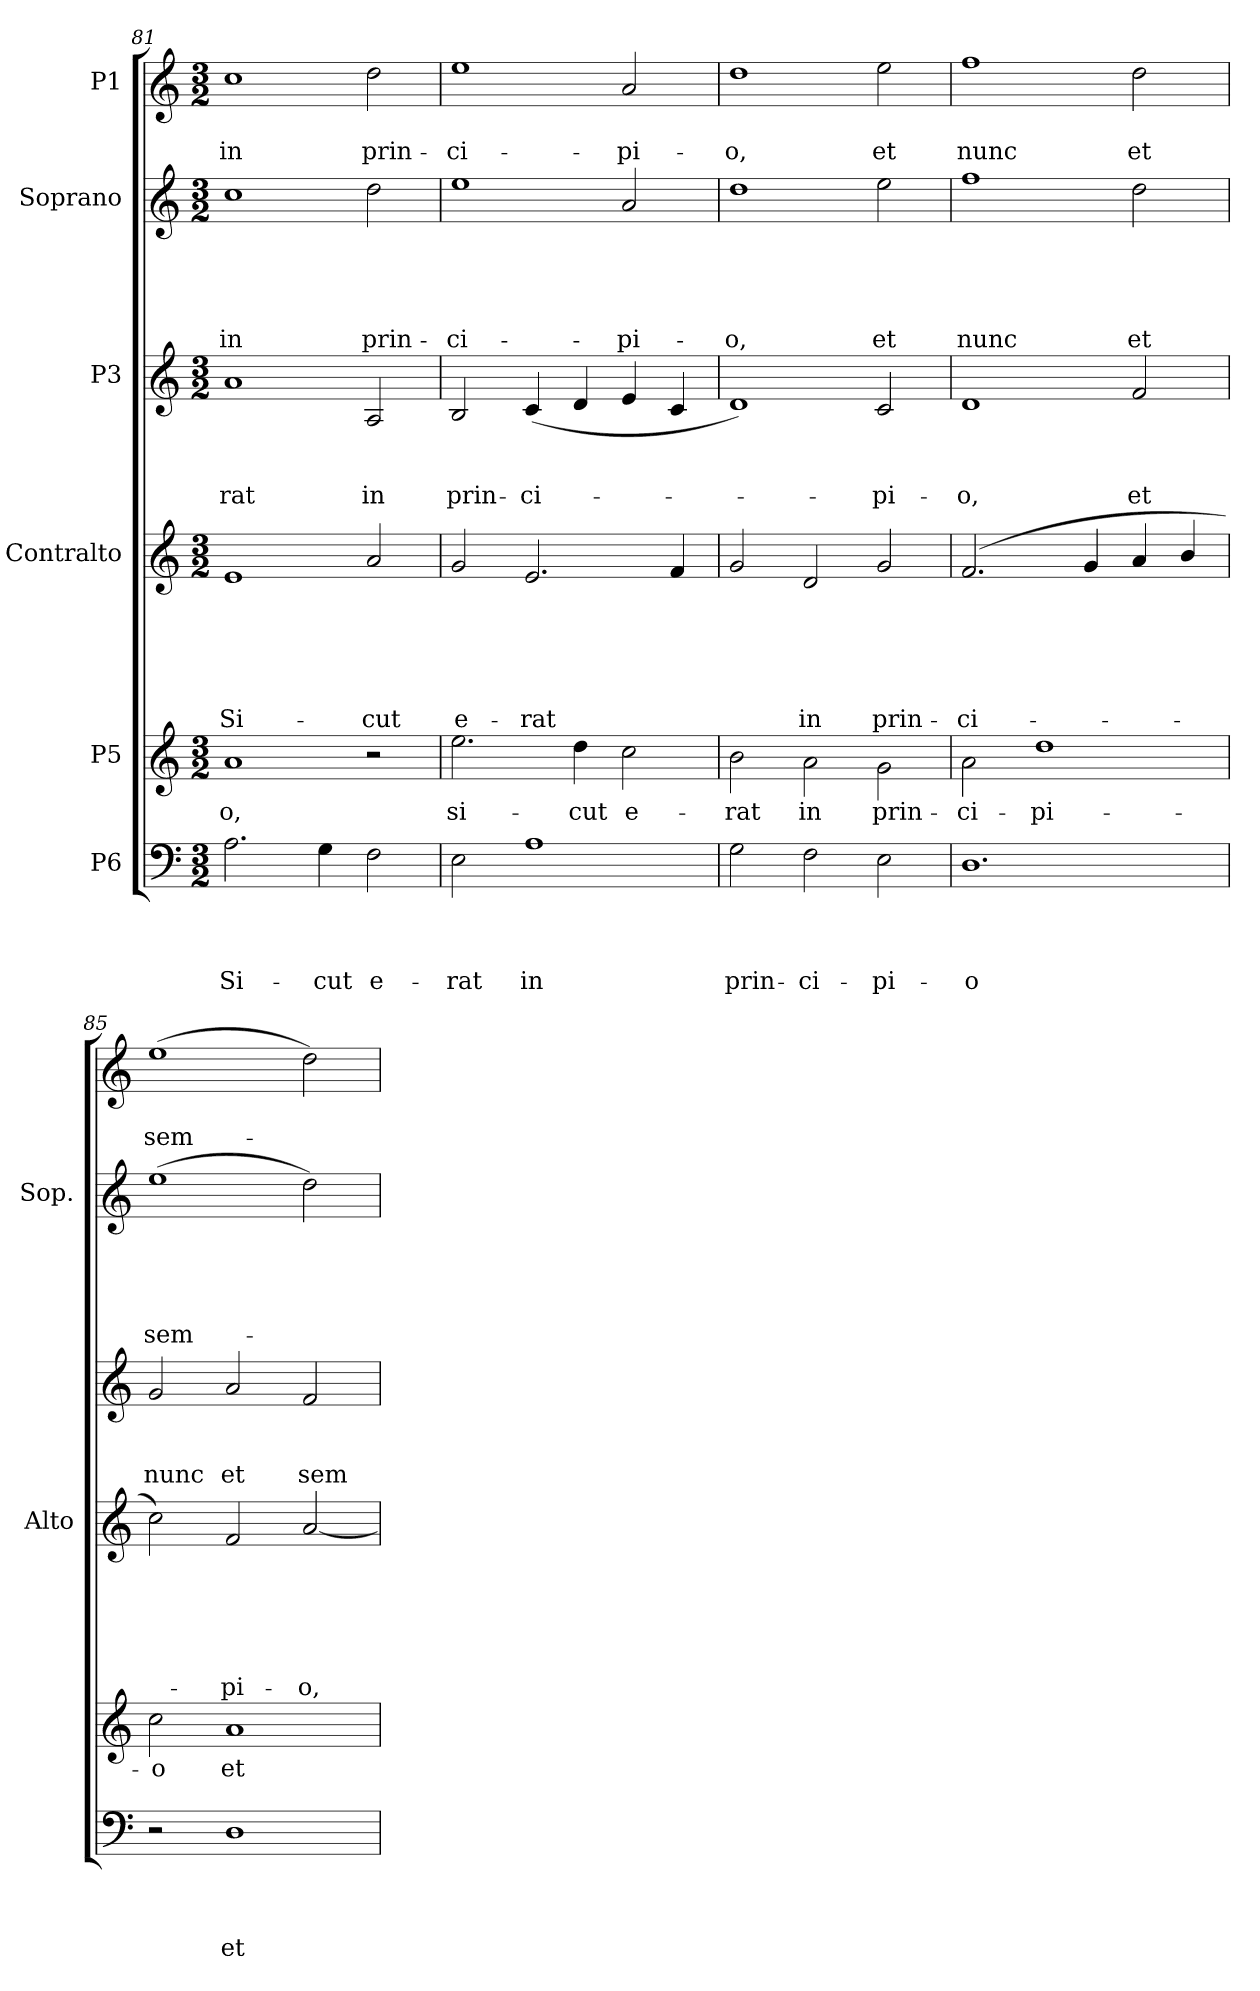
**kern	**text	**text	**text	**text	**kern	**text	**kern	**text	**text	**text	**text	**text	**text	**kern	**text	**text	**text	**kern	**text	**text	**text	**text	**text	**kern	**text	**text
*part6	*part6	*part6	*part6	*part6	*part5	*part5	*part4	*part4	*part4	*part4	*part4	*part4	*part4	*part3	*part3	*part3	*part3	*part2	*part2	*part2	*part2	*part2	*part2	*part1	*part1	*part1
*staff6	*staff6	*staff6	*staff6	*staff6	*staff5	*staff5	*staff4	*staff4	*staff4	*staff4	*staff4	*staff4	*staff4	*staff3	*staff3	*staff3	*staff3	*staff2	*staff2	*staff2	*staff2	*staff2	*staff2	*staff1	*staff1	*staff1
*I"P6	*	*	*	*	*I"P5	*	*I"Contralto	*	*	*	*	*	*	*I"P3	*	*	*	*I"Soprano	*	*	*	*	*	*I"P1	*	*
*	*	*	*	*	*	*	*I'Alto	*	*	*	*	*	*	*	*	*	*	*I'Sop.	*	*	*	*	*	*	*	*
*clefF4	*	*	*	*	*clefG2	*	*clefG2	*	*	*	*	*	*	*clefG2	*	*	*	*clefG2	*	*	*	*	*	*clefG2	*	*
*	*	*	*	*	*ITrd7c12	*	*	*	*	*	*	*	*	*	*	*	*	*	*	*	*	*	*	*	*	*
*k[]	*	*	*	*	*k[]	*	*k[]	*	*	*	*	*	*	*k[]	*	*	*	*k[]	*	*	*	*	*	*k[]	*	*
*C:	*	*	*	*	*C:	*	*C:	*	*	*	*	*	*	*C:	*	*	*	*C:	*	*	*	*	*	*C:	*	*
*M3/2	*	*	*	*	*M3/2	*	*M3/2	*	*	*	*	*	*	*M3/2	*	*	*	*M3/2	*	*	*	*	*	*M3/2	*	*
=81	=81	=81	=81	=81	=81	=81	=81	=81	=81	=81	=81	=81	=81	=81	=81	=81	=81	=81	=81	=81	=81	=81	=81	=81	=81	=81
!	!	!	!	!LO:LY:b	!	!LO:LY:b	!	!	!	!	!	!	!LO:LY:b	!	!	!	!LO:LY:b	!	!	!	!	!	!LO:LY:b	!	!	!LO:LY:b
2.A\	.	.	.	Si-	1A	-o,	1e	.	.	.	.	.	Si-	1a	.	.	-rat	1cc	.	.	.	.	in	1cc	.	in
!	!	!	!	!LO:LY:b	!	!	!	!	!	!	!	!	!	!	!	!	!	!	!	!	!	!	!	!	!	!
4G\	.	.	.	-cut	.	.	.	.	.	.	.	.	.	.	.	.	.	.	.	.	.	.	.	.	.	.
!	!	!	!	!LO:LY:b	!	!	!	!	!	!	!	!	!LO:LY:b	!	!	!	!LO:LY:b	!	!	!	!	!	!LO:LY:b	!	!	!LO:LY:b
2F\	.	.	.	e-	2r	.	2a/	.	.	.	.	.	-cut	2A/	.	.	in	2dd\	.	.	.	.	prin-	2dd\	.	prin-
=82	=82	=82	=82	=82	=82	=82	=82	=82	=82	=82	=82	=82	=82	=82	=82	=82	=82	=82	=82	=82	=82	=82	=82	=82	=82	=82
!	!	!	!	!LO:LY:b	!	!LO:LY:b	!	!	!	!	!	!	!LO:LY:b	!	!	!	!LO:LY:b	!	!	!	!	!	!LO:LY:b	!	!	!LO:LY:b
2E\	.	.	.	-rat	2.e\	si-	2g/	.	.	.	.	.	e-	2B/	.	.	prin-	1ee	.	.	.	.	-ci-	1ee	.	-ci-
!	!	!	!	!LO:LY:b	!	!	!	!	!	!	!	!	!LO:LY:b	!	!	!	!LO:LY:b	!	!	!	!	!	!	!	!	!
1A	.	.	.	in	.	.	2.e/	.	.	.	.	.	-rat	(<4c/	.	.	-ci-	.	.	.	.	.	.	.	.	.
!	!	!	!	!	!	!LO:LY:b	!	!	!	!	!	!	!	!	!	!	!	!	!	!	!	!	!	!	!	!
.	.	.	.	.	4d\	-cut	.	.	.	.	.	.	.	4d/	.	.	.	.	.	.	.	.	.	.	.	.
!	!	!	!	!	!	!LO:LY:b	!	!	!	!	!	!	!	!	!	!	!	!	!	!	!	!	!LO:LY:b	!	!	!LO:LY:b
.	.	.	.	.	2c\	e-	.	.	.	.	.	.	.	4e/	.	.	.	2a/	.	.	.	.	-pi-	2a/	.	-pi-
.	.	.	.	.	.	.	4f/	.	.	.	.	.	.	4c/	.	.	.	.	.	.	.	.	.	.	.	.
!!LO:PB:g=z
=83	=83	=83	=83	=83	=83	=83	=83	=83	=83	=83	=83	=83	=83	=83	=83	=83	=83	=83	=83	=83	=83	=83	=83	=83	=83	=83
!	!	!	!	!LO:LY:b	!	!LO:LY:b	!	!	!	!	!	!	!	!	!	!	!	!	!	!	!	!	!LO:LY:b	!	!	!LO:LY:b
2G\	.	.	.	prin-	2B\	-rat	2g/	.	.	.	.	.	.	1d)	.	.	.	1dd	.	.	.	.	-o,	1dd	.	-o,
!	!	!	!	!LO:LY:b	!	!LO:LY:b	!	!	!	!	!	!	!LO:LY:b	!	!	!	!	!	!	!	!	!	!	!	!	!
2F\	.	.	.	-ci-	2A\	in	2d/	.	.	.	.	.	in	.	.	.	.	.	.	.	.	.	.	.	.	.
!	!	!	!	!LO:LY:b	!	!LO:LY:b	!	!	!	!	!	!	!LO:LY:b	!	!	!	!LO:LY:b	!	!	!	!	!	!LO:LY:b	!	!	!LO:LY:b
2E\	.	.	.	-pi-	2G\	prin-	2g/	.	.	.	.	.	prin-	2c/	.	.	-pi-	2ee\	.	.	.	.	et	2ee\	.	et
=84	=84	=84	=84	=84	=84	=84	=84	=84	=84	=84	=84	=84	=84	=84	=84	=84	=84	=84	=84	=84	=84	=84	=84	=84	=84	=84
!	!	!	!	!LO:LY:b	!	!LO:LY:b	!	!	!	!	!	!	!LO:LY:b	!	!	!	!LO:LY:b	!	!	!	!	!	!LO:LY:b	!	!	!LO:LY:b
1.D	.	.	.	-o	2A\	-ci-	(<2.f/	.	.	.	.	.	-ci-	1d	.	.	-o,	1ff	.	.	.	.	nunc	1ff	.	nunc
!	!	!	!	!	!	!LO:LY:b	!	!	!	!	!	!	!	!	!	!	!	!	!	!	!	!	!	!	!	!
.	.	.	.	.	1d	-pi-	.	.	.	.	.	.	.	.	.	.	.	.	.	.	.	.	.	.	.	.
.	.	.	.	.	.	.	4g/	.	.	.	.	.	.	.	.	.	.	.	.	.	.	.	.	.	.	.
!	!	!	!	!	!	!	!	!	!	!	!	!	!	!	!	!	!LO:LY:b	!	!	!	!	!	!LO:LY:b	!	!	!LO:LY:b
.	.	.	.	.	.	.	4a/	.	.	.	.	.	.	2f/	.	.	et	2dd\	.	.	.	.	et	2dd\	.	et
.	.	.	.	.	.	.	4b/	.	.	.	.	.	.	.	.	.	.	.	.	.	.	.	.	.	.	.
=85	=85	=85	=85	=85	=85	=85	=85	=85	=85	=85	=85	=85	=85	=85	=85	=85	=85	=85	=85	=85	=85	=85	=85	=85	=85	=85
!	!	!	!	!	!	!LO:LY:b	!	!	!	!	!	!	!	!	!	!	!LO:LY:b	!	!	!	!	!	!LO:LY:b	!	!	!LO:LY:b
2r	.	.	.	.	2c\	-o	2cc\)	.	.	.	.	.	.	2g/	.	.	nunc	(>1ee	.	.	.	.	sem-	(>1ee	.	sem-
!	!	!	!	!LO:LY:b	!	!LO:LY:b	!	!	!	!	!	!	!LO:LY:b	!	!	!	!LO:LY:b	!	!	!	!	!	!	!	!	!
1D	.	.	.	et	1A	et	2f/	.	.	.	.	.	-pi-	2a/	.	.	et	.	.	.	.	.	.	.	.	.
!	!	!	!	!	!	!	!	!	!	!	!	!	!LO:LY:b	!	!	!	!LO:LY:b	!	!	!	!	!	!	!	!	!
.	.	.	.	.	.	.	[<2a/	.	.	.	.	.	-o,	2f/	.	.	sem-	2dd\)	.	.	.	.	.	2dd\)	.	.
=	=	=	=	=	=	=	=	=	=	=	=	=	=	=	=	=	=	=	=	=	=	=	=	=	=	=
*-	*-	*-	*-	*-	*-	*-	*-	*-	*-	*-	*-	*-	*-	*-	*-	*-	*-	*-	*-	*-	*-	*-	*-	*-	*-	*-
